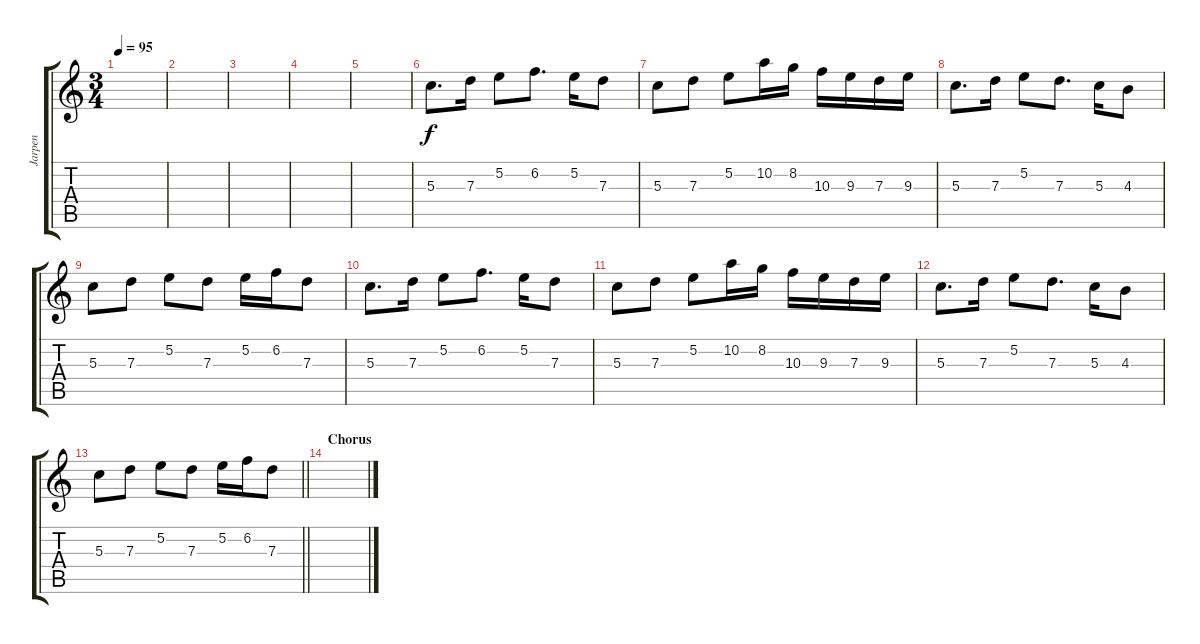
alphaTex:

\track ("Jarpen" "Jarpen") {instrument acousticguitarsteel}
\staff {score tabs}
\tuning (E4 B3 G3 D3 A2 E2) {hide}
\ts (3 4)
\tempo 95
\clef g2
\ks c
|
|
|
|
|
5.3.8{d} 7.3.16 5.2.8 6.2.8{d} 5.2.16 7.3.8 |
5.3.8 7.3.8 5.2.8 10.2.16 8.2.16 10.3.16 9.3.16 7.3.16 9.3.16 |
5.3.8{d} 7.3.16 5.2.8 7.3.8{d} 5.3.16 4.3.8 |
5.3.8 7.3.8 5.2.8 7.3.8 5.2.16 6.2.16 7.3.8 |
5.3.8{d} 7.3.16 5.2.8 6.2.8{d} 5.2.16 7.3.8 |
5.3.8 7.3.8 5.2.8 10.2.16 8.2.16 10.3.16 9.3.16 7.3.16 9.3.16 |
5.3.8{d} 7.3.16 5.2.8 7.3.8{d} 5.3.16 4.3.8 |
\barLineRight lightlight
5.3.8 7.3.8 5.2.8 7.3.8 5.2.16 6.2.16 7.3.8 |
\section ("" "Chorus")
